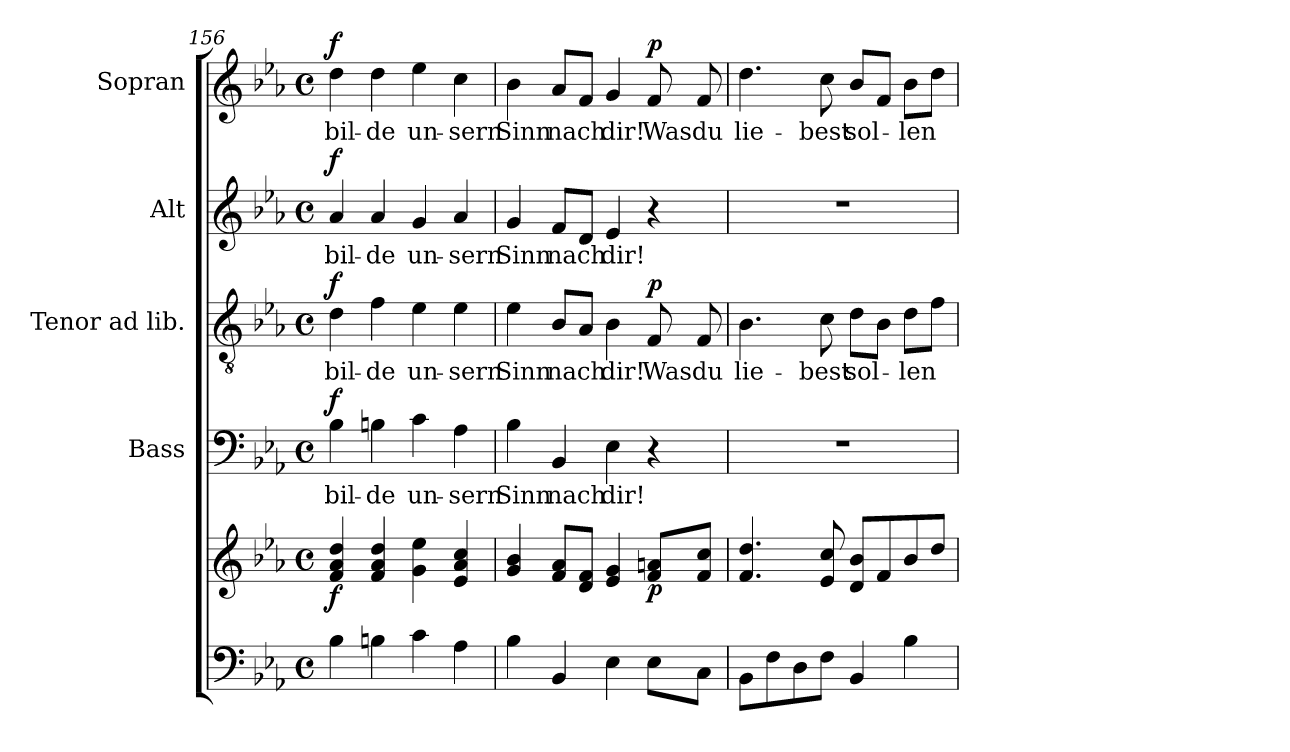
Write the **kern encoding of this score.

**kern	**kern	**dynam	**kern	**text	**dynam	**kern	**text	**dynam	**kern	**text	**dynam	**kern	**text	**dynam
*part5	*part5	*part5	*part4	*part4	*part4	*part3	*part3	*part3	*part2	*part2	*part2	*part1	*part1	*part1
*staff6	*staff5	*staff5/6	*staff4	*staff4	*staff4	*staff3	*staff3	*staff3	*staff2	*staff2	*staff2	*staff1	*staff1	*staff1
*	*	*	*I"Bass	*	*	*I"Tenor ad lib.	*	*	*I"Alt	*	*	*I"Sopran	*	*
*	*	*	*I'B.	*	*	*I'T.	*	*	*I'A.	*	*	*I'S.	*	*
!!LO:PB:g=z
*clefF4	*clefG2	*	*clefF4	*	*	*clefGv2	*	*	*clefG2	*	*	*clefG2	*	*
*k[b-e-a-]	*k[b-e-a-]	*	*k[b-e-a-]	*	*	*k[b-e-a-]	*	*	*k[b-e-a-]	*	*	*k[b-e-a-]	*	*
*E-:	*E-:	*	*E-:	*	*	*E-:	*	*	*E-:	*	*	*E-:	*	*
*M4/4	*M4/4	*	*M4/4	*	*	*M4/4	*	*	*M4/4	*	*	*M4/4	*	*
*met(c)	*met(c)	*	*met(c)	*	*	*met(c)	*	*	*met(c)	*	*	*met(c)	*	*
=156	=156	=156	=156	=156	=156	=156	=156	=156	=156	=156	=156	=156	=156	=156
!	!	!LO:DY:b	!	!LO:LY:b	!LO:DY:a	!	!LO:LY:b	!LO:DY:a	!	!LO:LY:b	!LO:DY:a	!	!LO:LY:b	!LO:DY:a
4B-\	4f/ 4a-/ 4dd/	f	4B-\	bil-	f	4d\	bil-	f	4a-/	bil-	f	4dd\	bil-	f
!	!	!	!	!LO:LY:b	!	!	!LO:LY:b	!	!	!LO:LY:b	!	!	!LO:LY:b	!
4Bn\	4f/ 4a-/ 4dd/	.	4Bn\	-de	.	4f\	-de	.	4a-/	-de	.	4dd\	-de	.
!	!	!	!	!LO:LY:b	!	!	!LO:LY:b	!	!	!LO:LY:b	!	!	!LO:LY:b	!
4c\	4g\ 4ee-\	.	4c\	un-	.	4e-\	un-	.	4g/	un-	.	4ee-\	un-	.
!	!	!	!	!LO:LY:b	!	!	!LO:LY:b	!	!	!LO:LY:b	!	!	!LO:LY:b	!
4A-\	4e-/ 4a-/ 4cc/	.	4A-\	-sern	.	4e-\	-sern	.	4a-/	-sern	.	4cc\	-sern	.
=157	=157	=157	=157	=157	=157	=157	=157	=157	=157	=157	=157	=157	=157	=157
!	!	!	!	!LO:LY:b	!	!	!LO:LY:b	!	!	!LO:LY:b	!	!	!LO:LY:b	!
4B-\	4g/ 4b-/	.	4B-\	Sinn	.	4e-\	Sinn	.	4g/	Sinn	.	4b-\	Sinn	.
!	!	!	!	!LO:LY:b	!	!	!LO:LY:b	!	!	!LO:LY:b	!	!	!LO:LY:b	!
4BB-/	8f/ 8a-/L	.	4BB-/	nach	.	8B-/L	nach	.	8f/L	nach	.	8a-/L	nach	.
.	8d/ 8f/J	.	.	.	.	8A-/J	.	.	8d/J	.	.	8f/J	.	.
!	!	!	!	!LO:LY:b	!	!	!LO:LY:b	!	!	!LO:LY:b	!	!	!LO:LY:b	!
4E-\	4e-/ 4g/	.	4E-\	dir!	.	4B-\	dir!	.	4e-/	dir!	.	4g/	dir!	.
!	!	!LO:DY:b	!	!	!	!	!LO:LY:b	!LO:DY:a	!	!	!	!	!LO:LY:b	!LO:DY:a
8E-\L	8f/ 8an/L	p	4r	.	.	8F/	Was	p	4r	.	.	8f/	Was	p
!	!	!	!	!	!	!	!LO:LY:b	!	!	!	!	!	!LO:LY:b	!
8C\J	8f/ 8cc/J	.	.	.	.	8F/	du	.	.	.	.	8f/	du	.
=158	=158	=158	=158	=158	=158	=158	=158	=158	=158	=158	=158	=158	=158	=158
!	!	!	!	!	!	!	!LO:LY:b	!	!	!	!	!	!LO:LY:b	!
8BB-\L	4.f/ 4.dd/	.	1r	.	.	4.B-\	lie-	.	1r	.	.	4.dd\	lie-	.
8F\	.	.	.	.	.	.	.	.	.	.	.	.	.	.
8D\	.	.	.	.	.	.	.	.	.	.	.	.	.	.
!	!	!	!	!	!	!	!LO:LY:b	!	!	!	!	!	!LO:LY:b	!
8F\J	8e-/ 8cc/	.	.	.	.	8c\	-best	.	.	.	.	8cc\	-best	.
!	!	!	!	!	!	!	!LO:LY:b	!	!	!	!	!	!LO:LY:b	!
4BB-/	8d/ 8b-/L	.	.	.	.	8d\L	sol-	.	.	.	.	8b-/L	sol-	.
.	8f/	.	.	.	.	8B-\J	.	.	.	.	.	8f/J	.	.
!	!	!	!	!	!	!	!LO:LY:b	!	!	!	!	!	!LO:LY:b	!
4B-\	8b-/	.	.	.	.	8d\L	-len	.	.	.	.	8b-\L	-len	.
.	8dd/J	.	.	.	.	8f\J	.	.	.	.	.	8dd\J	.	.
=	=	=	=	=	=	=	=	=	=	=	=	=	=	=
*-	*-	*-	*-	*-	*-	*-	*-	*-	*-	*-	*-	*-	*-	*-
